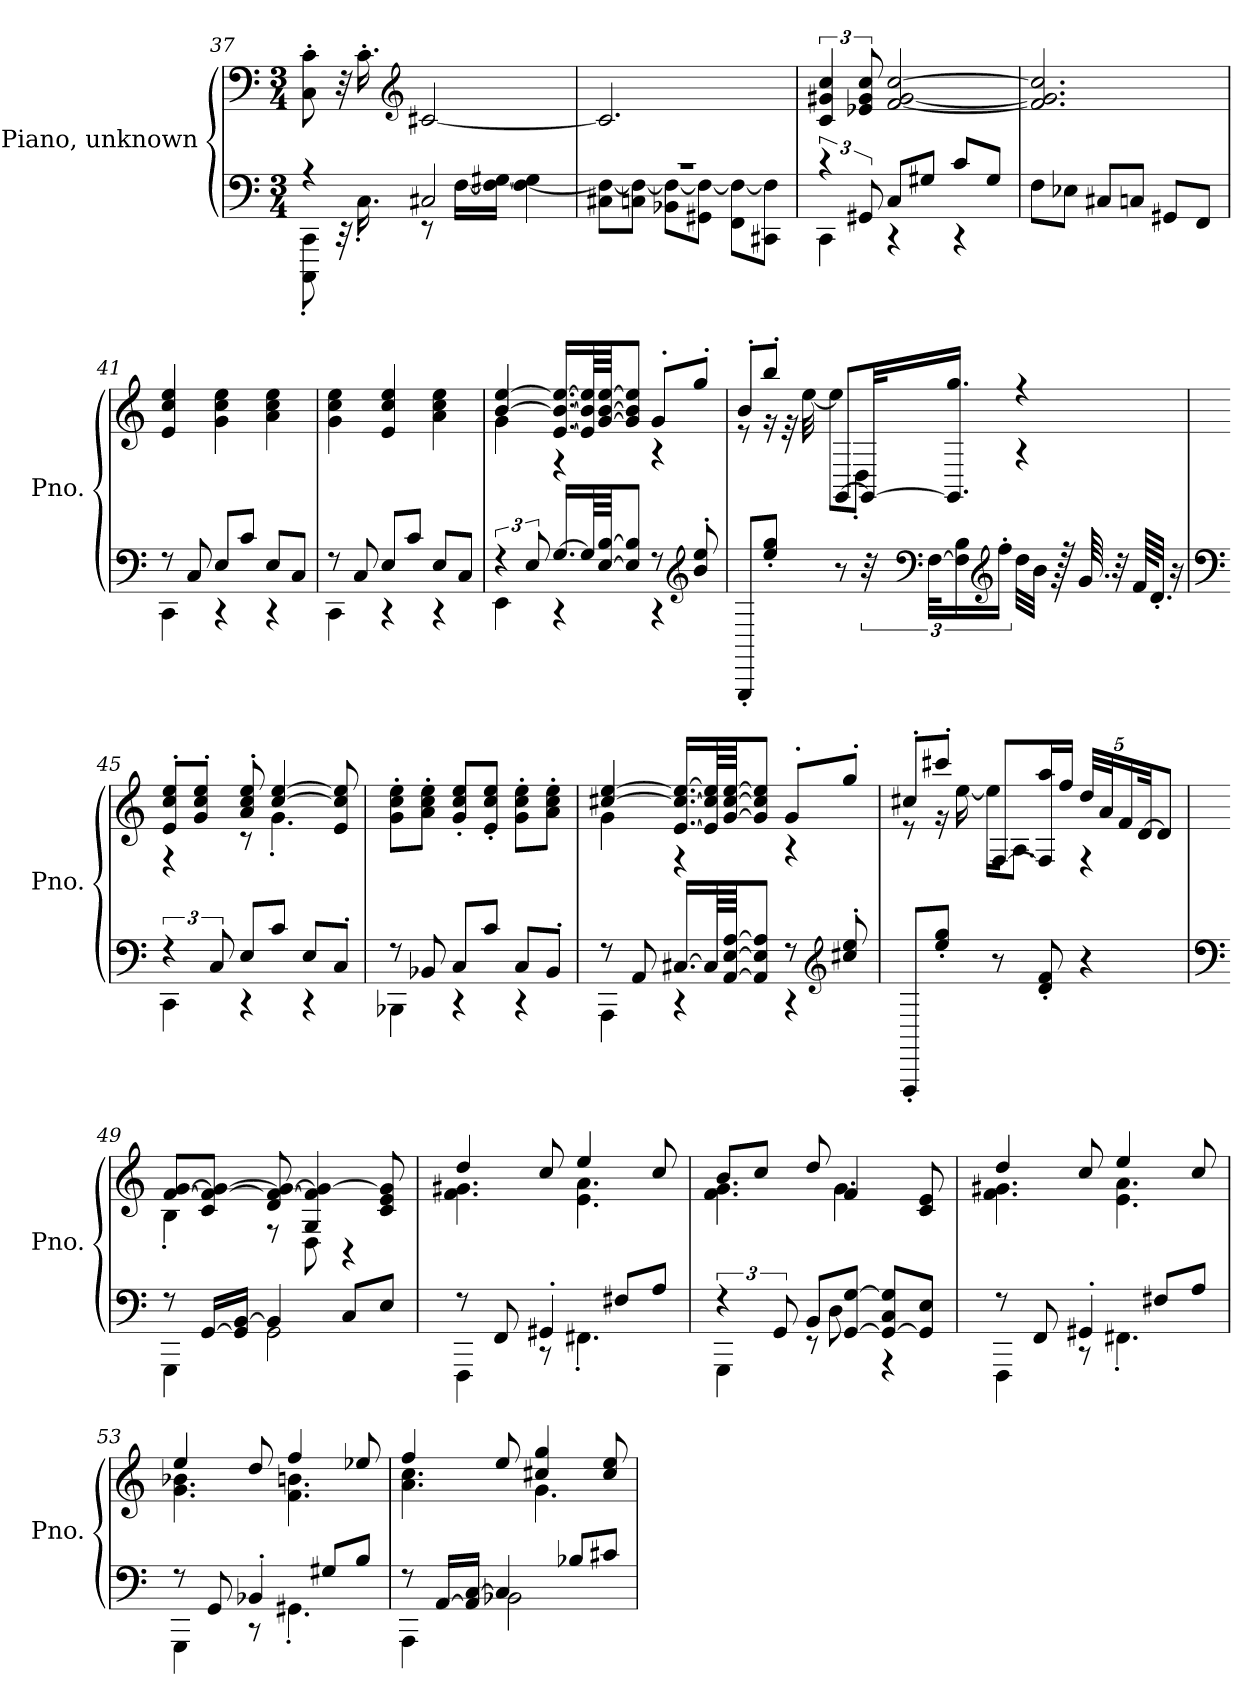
**kern	**kern
*part1	*part1
*staff2	*staff1
*I"Piano, unknown	*
*I'Pno.	*
!!LO:LB:g=z
*clefF4	*clefF4
*k[]	*k[]
*M3/4	*M3/4
=37	=37
*^	*
4r	8CCC\' 8CC\'	8C\' 8c\'
.	32r	32r
.	16.C'\	16.c'\
*	*	*clefG2
2C#X/	8r	[2c#X/
.	[16F\LL	.
.	16F\] [16G#X\JJ	.
.	[4F\ 4G#\]	.
=38	=38	=38
2.r	8C#X\ 8F\_L	2.c#/]
.	8Cn\ 8F\_J	.
.	8BB-X\ 8F\_L	.
.	8GG#X\ 8F\_J	.
.	8FF\ 8F\_L	.
.	8CC#X\ 8F\]J	.
=39	=39	=39
6r	4CC\	6c/ 6g#X/ 6cc/
12GG#X/	.	12e-X/ 12g#/ 12cc/
8C/L	4r	[2f/ [2g#/ [2cc/
8G#X/J	.	.
8c/L	4r	.
8G#/J	.	.
*v	*v	*
=40	=40
8F\L	2.f/] 2.g#/] 2.cc/]
8E-X\J	.
8C#X/L	.
8Cn/J	.
8GG#X/L	.
8FF/J	.
!!LO:LB:g=z
=41	=41
*^	*
8r	4CC\	4e/ 4cc/ 4ee/
8C/	.	.
8E/L	4r	4g\ 4cc\ 4ee\
8c/J	.	.
8E/L	4r	4a\ 4cc\ 4ee\
8C/J	.	.
=42	=42	=42
8r	4CC\	4g\ 4cc\ 4ee\
8C/	.	.
8E/L	4r	4e/ 4cc/ 4ee/
8c/J	.	.
8E/L	4r	4a\ 4cc\ 4ee\
8C/J	.	.
=43	=43	=43
*	*	*^
6r	4EE\	[4b/ [4ee/	4g\
12E/	.	.	.
[16.G/LL	4r	[16.e/ 16.b/_ 16.ee/_LL	4r
64G/LL]	.	64e/] 64b/] 64ee/]LL	.
[64E/ [64B/JJJ	.	[64g/ [64b/ [64ee/JJJ	.
8E/] 8B/]J	.	8g/] 8b/] 8ee/]J	.
8r	4r	8g'/L	4r
*clefG2	*	*	*
8b/' 8ee/'	.	8gg'/J	.
*v	*v	*	*
!!LO:PB:g=z	!!
=44	=44	=44
8GGG'/L	8b'/L	8r
8ee/' 8gg/'J	8bb'/J	16r
.	.	32r
.	.	[32ee\
8r	[8GG/L	8ee\L]
48r	32GG/KL_	8D'\J
*clefF4	*	*
[48F\KLL	.	.
.	16.GG/] 16.gg/JJ	.
24F\] 24B\	.	.
*clefG2	*	*
24ff'\JJ	.	.
32dd\LLL	4r	4r
32b\JJJ	.	.
128r	.	.
64.g/	.	.
32r	.	.
64f/KLLL	.	.
32.d'/JJJ	.	.
16r	.	.
=45	=45	=45
*clefF4	*	*
*^	*	*
6r	4CC\	8e/' 8cc/' 8ee/'L	4r
.	.	8g/' 8cc/' 8ee/'J	.
12C/	.	.	.
8E/L	4r	8a/' 8cc/' 8ee/'	8r
8c/J	.	[4cc/ [4ee/	4.g'\
8E/L	4r	.	.
8C'/J	.	8e/ 8cc/] 8ee/]	.
*	*	*v	*v
=46	=46	=46
8r	4BBB-X\	8g\' 8cc\' 8ee\'L
8BB-X/	.	8a\' 8cc\' 8ee\'J
8C/L	4r	8g/' 8cc/' 8ee/'L
8c/J	.	8e/' 8cc/' 8ee/'J
8C/L	4r	8g\' 8cc\' 8ee\'L
8BB-'/J	.	8a\' 8cc\' 8ee\'J
!!LO:LB:g=z
=47	=47	=47
*	*	*^
8r	4AAA\	[4cc#X/ [4ee/	4g\
8AA/	.	.	.
[16.C#X/LL	4r	[16.e/ 16.cc#/_ 16.ee/_LL	4r
64C#/LL]	.	64e/] 64cc#/] 64ee/]LL	.
[64AA/ [64E/ [64A/JJJ	.	[64g/ [64cc#/ [64ee/JJJ	.
8AA/] 8E/] 8A/]J	.	8g/] 8cc#/] 8ee/]J	.
8r	4r	8g'/L	4r
*clefG2	*	*	*
8cc#X/' 8ee/'	.	8gg'/J	.
*v	*v	*	*
=48	=48	=48
8FFF'/L	8cc#X'/L	8r
8ee/' 8gg/'J	8ccc#X'/J	16r
.	.	[16ee\
8r	[8F/L	16ee\KL]
.	.	8.A\J
8d/' 8f/'	16F/] 16aa/L	.
.	16ff/JJ	.
*	*Xbrackettup	*
4r	40dd/LLL	4r
.	40a/J	.
.	20f/	.
.	[40d/JK	.
.	8d/J]	.
=49	=49	=49
*clefF4	*	*
*^	*	*
8r	4GGG\	[8f/ [8g/L	4B'\
[16GG/LL	.	8c/ 8f/_ 8g/_J	.
16GG/] [16BB/JJ	.	.	.
4BB/]	2GG\	8d/ 8f/_ 8g/_	8r
.	.	4G/ 4f/] 4g/_	8D\
8C/L	.	.	4r
8E/J	.	8c/ 8e/ 8g/]	.
!!LO:LB:g=z	!!
=50	=50	=50	=50
8r	4FFF\	4dd/	4.f\ 4.g#X\
8FF/	.	.	.
4GG#X'/	8r	8cc/	.
.	4.FF#X'\	4ee/	4.e\ 4.a\
8F#X/L	.	.	.
8A/J	.	8cc/	.
=51	=51	=51	=51
6r	4GGG\	8b/L	4.f\ 4.g\
.	.	8cc/J	.
12GG/	.	.	.
8BB/L	8r	8dd/	.
[8GG/ [8G/J	8D\	4f/	4.g\
8GG/_ 8C/ 8G/]L	4r	.	.
8GG/] 8E/J	.	8c/ 8e/	.
=52	=52	=52	=52
8r	4FFF\	4dd/	4.f\ 4.g#X\
8FF/	.	.	.
4GG#X'/	8r	8cc/	.
.	4.FF#X'\	4ee/	4.e\ 4.a\
8F#X/L	.	.	.
8A/J	.	8cc/	.
!!LO:LB:g=z	!!
=53	=53	=53	=53
8r	4GGG\	4ee/	4.g\ 4.b-X\
8GG/	.	.	.
4BB-X'/	8r	8dd/	.
.	4.GG#X'\	4ff/	4.f\ 4.bn\
8G#X/L	.	.	.
8B/J	.	8ee-X/	.
=54	=54	=54	=54
8r	4AAA\	4ff/	4.a\ 4.cc\
[16AA/LL	.	.	.
16AA/] [16C/JJ	.	.	.
4C/]	2BB-X\	8ee/	.
.	.	4cc#X/ 4gg/	4.g\
8B-X/L	.	.	.
8c#X/J	.	8cc#/ 8ee/	.
*v	*v	*	*
*	*v	*v
=	=
*-	*-
